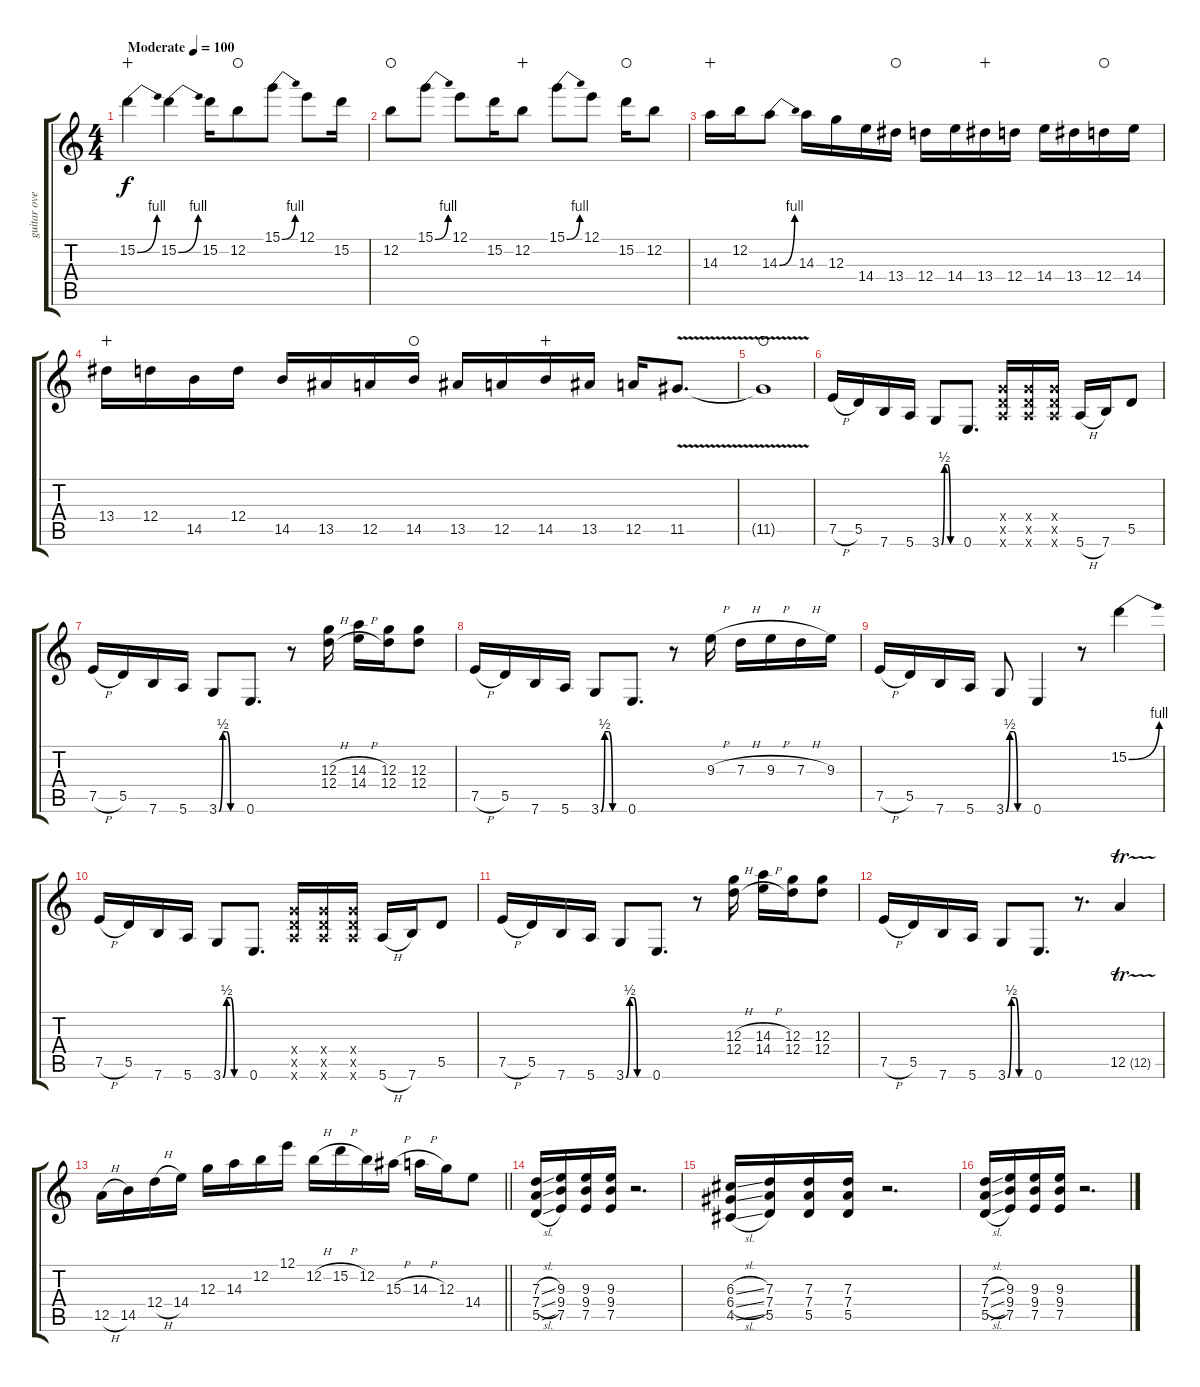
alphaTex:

\track ("guitar overdub" "guitar ove") {instrument distortionguitar}
\staff {score tabs}
\tuning (E4 B3 G3 D3 A2 E2) {hide}
\ts (4 4)
\tempo (100 "Moderate")
\clef g2
\ks c
15.2{be (bend 0 0 60 4)}.4{dy f instrument distortionguitar wahc} 15.2{be (bend 0 0 60 4)}.4 15.2.16 12.2.8{waho} 15.1{be (bend 0 0 60 4)}.8 12.1.8 15.2.16 |
12.2.8{waho} 15.1{be (bend 0 0 60 4)}.8 12.1.8 15.2.16 12.2.8{wahc} 15.1{be (bend 0 0 60 4)}.8 12.1.8 15.2.16{waho} 12.2.8 |
14.3.16{wahc} 12.2.16 14.3{be (bend 0 0 60 4)}.8 14.3.16 12.3.16 14.4.16 13.4.16{waho} 12.4.16 14.4.16 13.4.16{wahc} 12.4.16 14.4.16 13.4.16 12.4.16{waho} 14.4.16 |
13.4.16{wahc} 12.4.16 14.5.16 12.4.16 14.5.16 13.5.16 12.5.16 14.5.16{waho} 13.5.16 12.5.16 14.5.16{wahc} 13.5.16 12.5.16 11.5{v}.8{d} |
11.5{t}.1{waho} |
7.5{h}.16 5.5.16 7.6.16 5.6.16 3.6{be (custom 0 0 10 2 20 2 30 0 60 0)}.8 0.6.8{d} (5.4{x} 5.5{x} 5.6{x}).16 (5.4{x} 5.5{x} 5.6{x}).16 (5.4{x} 5.5{x} 5.6{x}).16 5.6{h}.16 7.6.16 5.5.8 |
7.5{h}.16 5.5.16 7.6.16 5.6.16 3.6{be (custom 0 0 10 2 20 2 30 0 60 0)}.8 0.6.8{d} r.8 (12.3{h} 12.4{h}).16 (14.3{h} 14.4{h}).16 (12.3 12.4).16 (12.3 12.4).8 |
7.5{h}.16 5.5.16 7.6.16 5.6.16 3.6{be (custom 0 0 10 2 20 2 30 0 60 0)}.8 0.6.8{d} r.8 9.3{h}.16 7.3{h}.16 9.3{h}.16 7.3{h}.16 9.3.16 |
7.5{h}.16 5.5.16 7.6.16 5.6.16 3.6{be (custom 0 0 10 2 20 2 30 0 60 0)}.8 0.6.4 r.8 15.2{be (bend 0 0 60 4)}.4 |
7.5{h}.16 5.5.16 7.6.16 5.6.16 3.6{be (custom 0 0 10 2 20 2 30 0 60 0)}.8 0.6.8{d} (5.4{x} 5.5{x} 5.6{x}).16 (5.4{x} 5.5{x} 5.6{x}).16 (5.4{x} 5.5{x} 5.6{x}).16 5.6{h}.16 7.6.16 5.5.8 |
7.5{h}.16 5.5.16 7.6.16 5.6.16 3.6{be (custom 0 0 10 2 20 2 30 0 60 0)}.8 0.6.8{d} r.8 (12.3{h} 12.4{h}).16 (14.3{h} 14.4{h}).16 (12.3 12.4).16 (12.3 12.4).8 |
7.5{h}.16 5.5.16 7.6.16 5.6.16 3.6{be (custom 0 0 10 2 20 2 30 0 60 0)}.8 0.6.8{d} r.8{d} 12.5{tr (12 16)}.4 |
\barLineRight lightlight
12.5{h}.16 14.5.16 12.4{h}.16 14.4.16 12.3.16 14.3.16 12.2.16 12.1.16 12.2{h}.16 15.2{h}.16 12.2.16 15.3{h}.16 14.3{h}.16 12.3.16 14.4.8 |
(7.3{sl} 7.4{sl} 5.5{sl}).16 (9.3 9.4 7.5).16 (9.3 9.4 7.5).16 (9.3 9.4 7.5).16 r.2{d} |
(6.3{sl} 6.4{sl} 4.5{sl}).16 (7.3 7.4 5.5).16 (7.3 7.4 5.5).16 (7.3 7.4 5.5).16 r.2{d} |
(7.3{sl} 7.4{sl} 5.5{sl}).16 (9.3 9.4 7.5).16 (9.3 9.4 7.5).16 (9.3 9.4 7.5).16 r.2{d}
